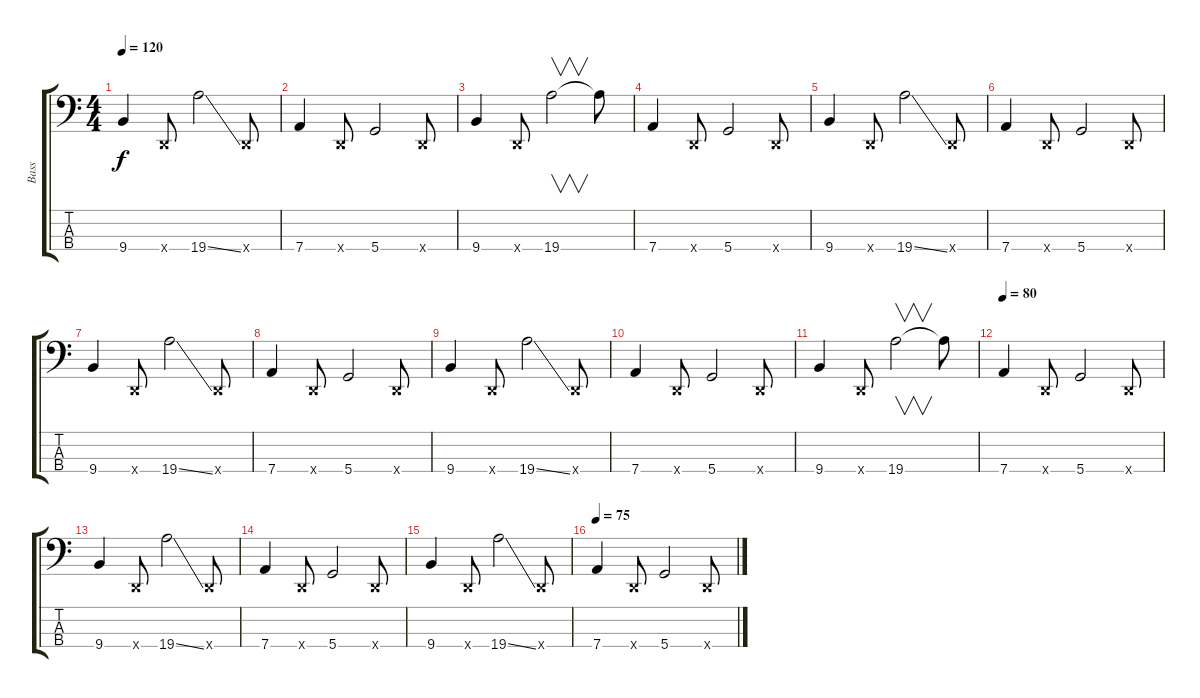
\track ("Bass" "Bass") {instrument electricbassfinger}
\staff {score tabs}
\tuning (G2 D2 A1 D1) {hide}
\ts (4 4)
\tempo 120
\clef f4
\ks c
9.4.4{dy f} 0.4{x}.8 19.4{ss}.2 0.4{x}.8 |
7.4.4 0.4{x}.8 5.4.2 0.4{x}.8 |
9.4.4 0.4{x}.8 19.4.2{v} 19.4{t}.8 |
7.4.4 0.4{x}.8 5.4.2 0.4{x}.8 |
9.4.4 0.4{x}.8 19.4{ss}.2 0.4{x}.8 |
7.4.4 0.4{x}.8 5.4.2 0.4{x}.8 |
9.4.4 0.4{x}.8 19.4{ss}.2 0.4{x}.8 |
7.4.4 0.4{x}.8 5.4.2 0.4{x}.8 |
9.4.4 0.4{x}.8 19.4{ss}.2 0.4{x}.8 |
7.4.4 0.4{x}.8 5.4.2 0.4{x}.8 |
9.4.4 0.4{x}.8 19.4.2{v} 19.4{t}.8 |
\tempo 80
7.4.4 0.4{x}.8 5.4.2 0.4{x}.8 |
9.4.4 0.4{x}.8 19.4{ss}.2 0.4{x}.8 |
7.4.4 0.4{x}.8 5.4.2 0.4{x}.8 |
9.4.4 0.4{x}.8 19.4{ss}.2 0.4{x}.8 |
\tempo 75
7.4.4 0.4{x}.8 5.4.2 0.4{x}.8
